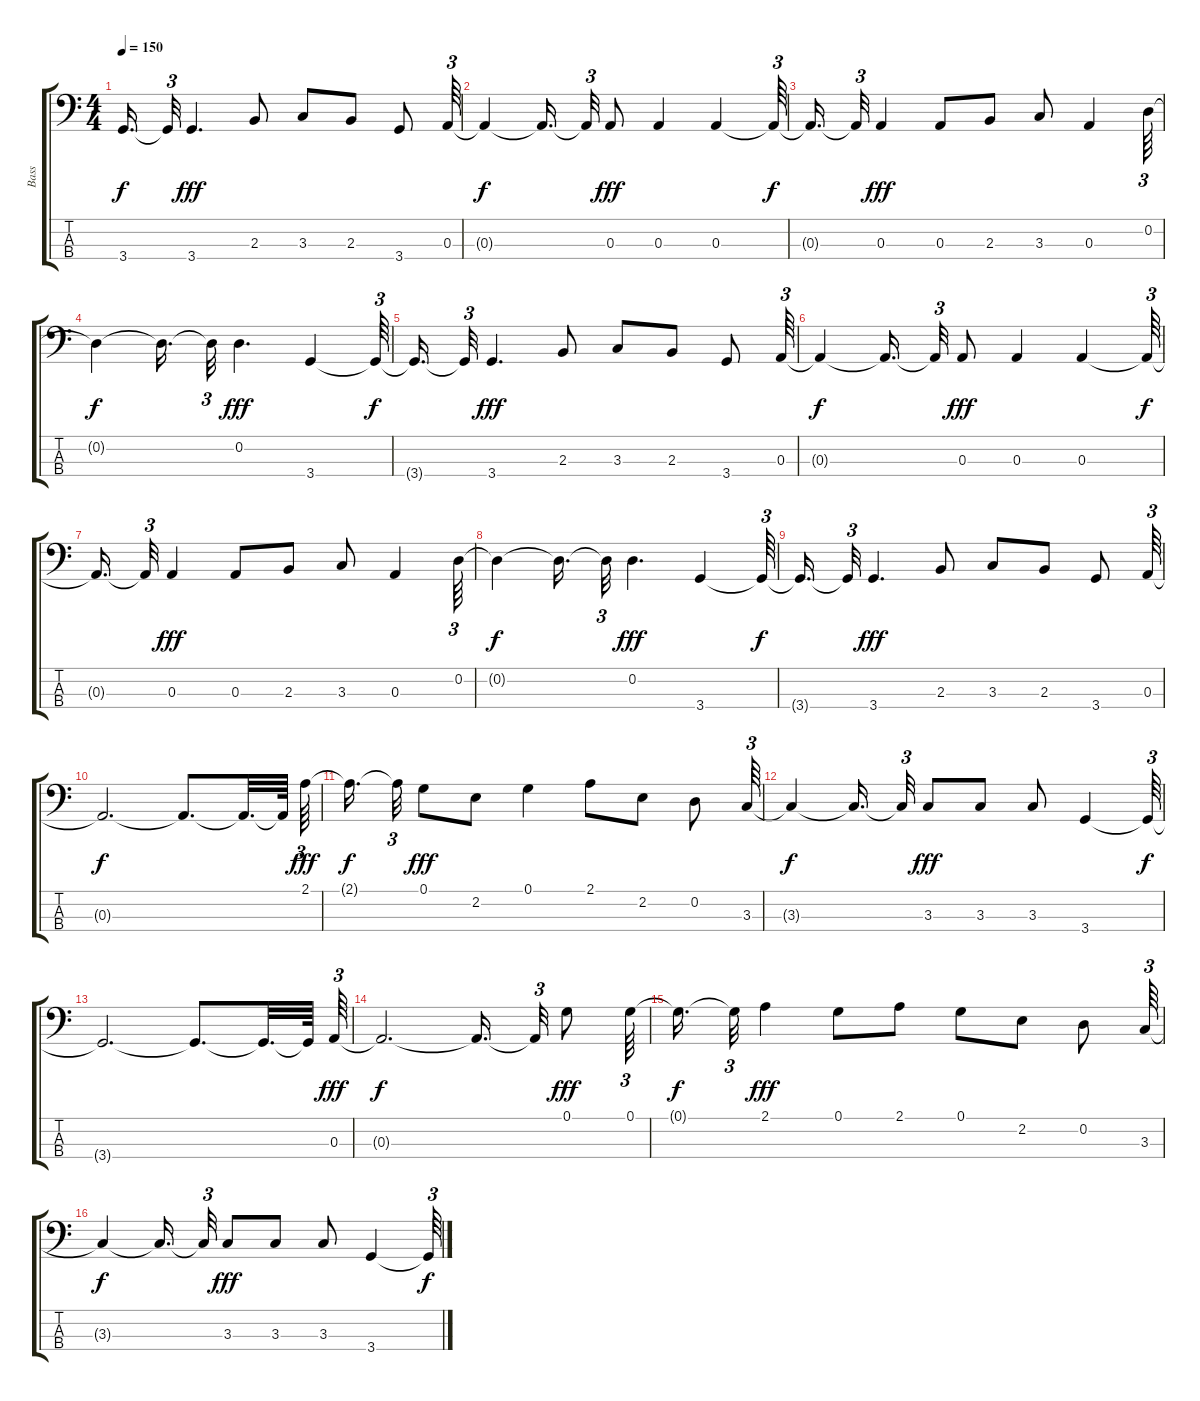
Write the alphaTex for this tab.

\track ("Bass" "Bass") {instrument electricbassfinger}
\staff {score tabs}
\tuning (G2 D2 A1 E1) {hide}
\ts (4 4)
\tempo 150
\clef f4
\ks c
3.4{t}.16{d dy f} 3.4{t}.32{tu (3 2)} 3.4.4{d dy fff} 2.3.8 3.3.8 2.3.8 3.4.8 0.3.64{tu (3 2)} |
0.3{t}.4{dy f} 0.3{t}.16{d beam splitsecondary} 0.3{t}.32{tu (3 2)} 0.3.8{dy fff} 0.3.4 0.3.4 0.3{t}.64{tu (3 2) dy f} |
0.3{t}.16{d} 0.3{t}.32{tu (3 2)} 0.3.4{dy fff} 0.3.8 2.3.8 3.3.8 0.3.4 0.2.64{tu (3 2)} |
0.2{t}.4{dy f} 0.2{t}.16{d} 0.2{t}.32{tu (3 2)} 0.2.4{d dy fff} 3.4.4 3.4{t}.64{tu (3 2) dy f} |
3.4{t}.16{d} 3.4{t}.32{tu (3 2)} 3.4.4{d dy fff} 2.3.8 3.3.8 2.3.8 3.4.8 0.3.64{tu (3 2)} |
0.3{t}.4{dy f} 0.3{t}.16{d beam splitsecondary} 0.3{t}.32{tu (3 2)} 0.3.8{dy fff} 0.3.4 0.3.4 0.3{t}.64{tu (3 2) dy f} |
0.3{t}.16{d} 0.3{t}.32{tu (3 2)} 0.3.4{dy fff} 0.3.8 2.3.8 3.3.8 0.3.4 0.2.64{tu (3 2)} |
0.2{t}.4{dy f} 0.2{t}.16{d} 0.2{t}.32{tu (3 2)} 0.2.4{d dy fff} 3.4.4 3.4{t}.64{tu (3 2) dy f} |
3.4{t}.16{d} 3.4{t}.32{tu (3 2)} 3.4.4{d dy fff} 2.3.8 3.3.8 2.3.8 3.4.8 0.3.64{tu (3 2)} |
0.3{t}.2{d dy f} 0.3{t}.8{d} 0.3{t}.32{d} 0.3{t}.64 2.1.64{tu (3 2) dy fff} |
2.1{t}.16{d dy f beam splitsecondary} 2.1{t}.32{tu (3 2)} 0.1.8{dy fff} 2.2.8 0.1.4 2.1.8 2.2.8 0.2.8 3.3.64{tu (3 2)} |
3.3{t}.4{dy f} 3.3{t}.16{d beam splitsecondary} 3.3{t}.32{tu (3 2)} 3.3.8{dy fff} 3.3.8 3.3.8 3.4.4 3.4{t}.64{tu (3 2) dy f} |
3.4{t}.2{d} 3.4{t}.8{d} 3.4{t}.32{d} 3.4{t}.64 0.3.64{tu (3 2) dy fff} |
0.3{t}.2{d dy f} 0.3{t}.16{d beam splitsecondary} 0.3{t}.32{tu (3 2)} 0.1.8{dy fff} 0.1.64{tu (3 2)} |
0.1{t}.16{d dy f} 0.1{t}.32{tu (3 2)} 2.1.4{dy fff} 0.1.8 2.1.8 0.1.8 2.2.8 0.2.8 3.3.64{tu (3 2)} |
3.3{t}.4{dy f} 3.3{t}.16{d beam splitsecondary} 3.3{t}.32{tu (3 2)} 3.3.8{dy fff} 3.3.8 3.3.8 3.4.4 3.4{t}.64{tu (3 2) dy f}
